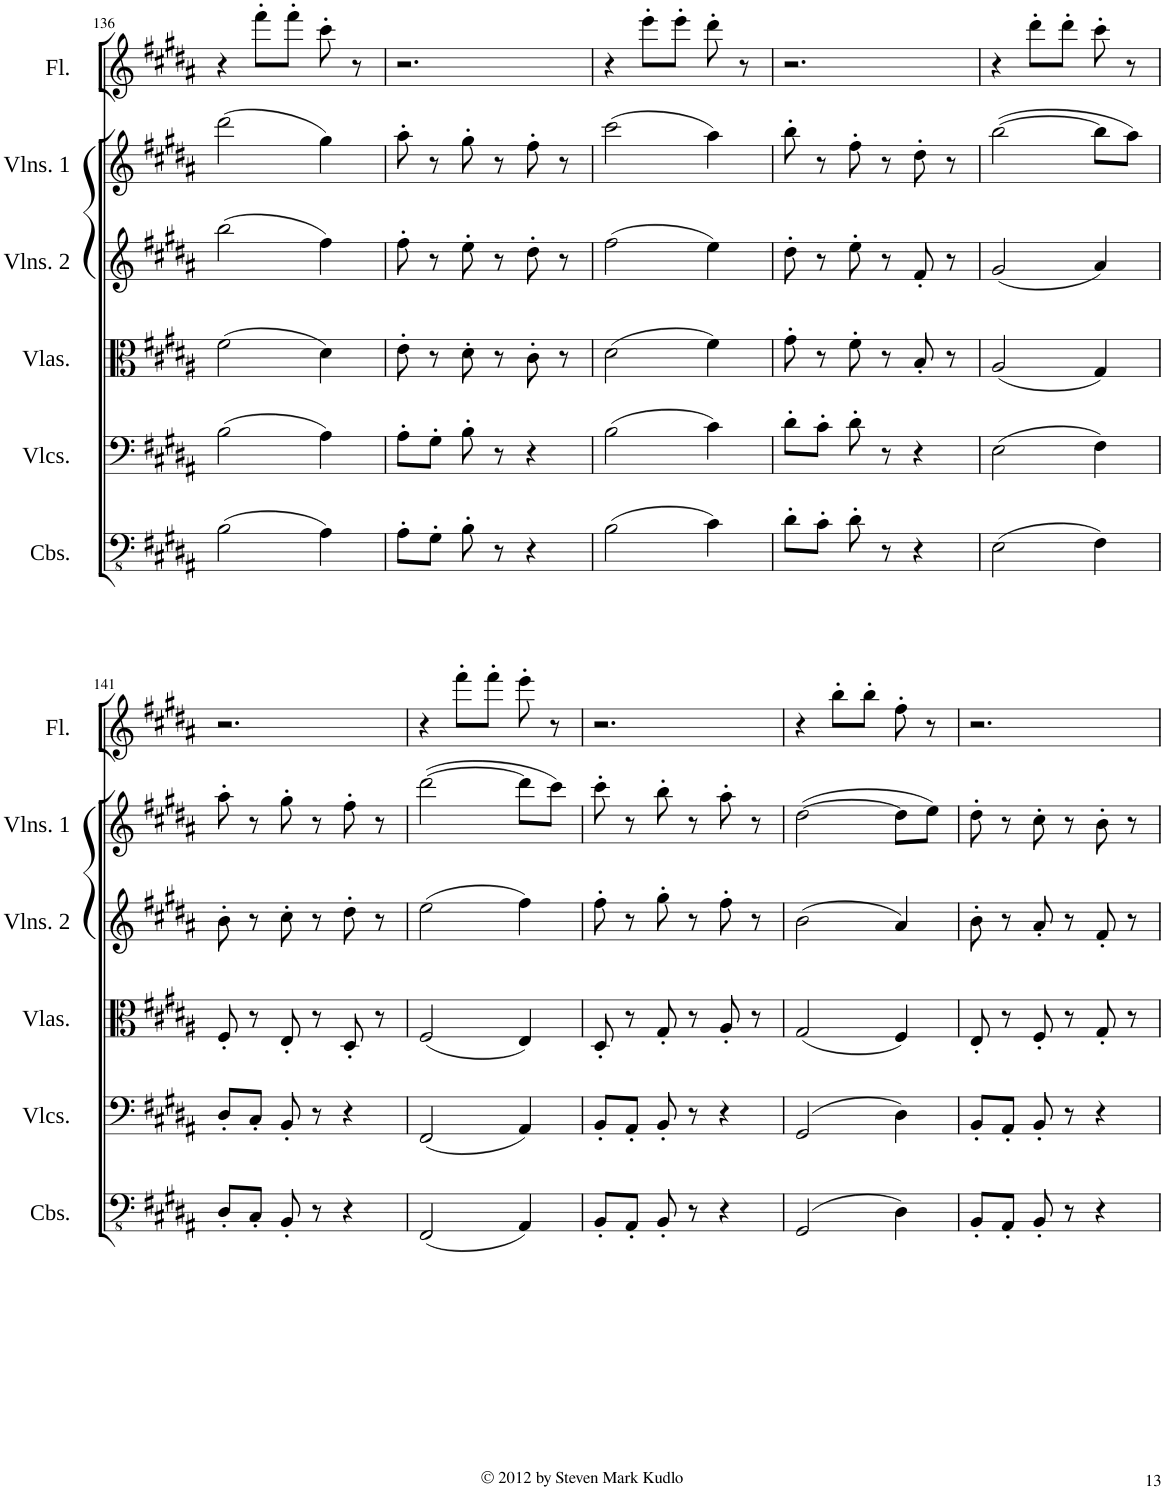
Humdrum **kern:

**kern	**kern	**kern	**kern	**kern	**kern
*part6	*part5	*part4	*part3	*part2	*part1
*staff6	*staff5	*staff4	*staff3	*staff2	*staff1
*I"Contrabasses	*I"Violoncellos	*I"Violas	*I"Violins 2	*I"Violins 1	*I"Flute
*I'Cbs.	*I'Vlcs.	*I'Vlas.	*I'Vlns. 2	*I'Vlns. 1	*I'Fl.
!!LO:PB:g=z
*clefFv4	*clefF4	*clefC3	*clefG2	*clefG2	*clefG2
*k[f#c#g#d#a#]	*k[f#c#g#d#a#]	*k[f#c#g#d#a#]	*k[f#c#g#d#a#]	*k[f#c#g#d#a#]	*k[f#c#g#d#a#]
*M3/4	*M3/4	*M3/4	*M3/4	*M3/4	*M3/4
=136	=136	=136	=136	=136	=136
(2BB\	(2B\	(2f#\	(2bb\	(2ddd#\	4r
.	.	.	.	.	8fff#'\L
.	.	.	.	.	8fff#'\J
4AA#\)	4A#\)	4d#\)	4ff#\)	4gg#\)	8ccc#'\
.	.	.	.	.	8r
=137	=137	=137	=137	=137	=137
8AA#'\L	8A#'\L	8e'\	8ff#'\	8aa#'\	2.r
8GG#'\J	8G#'\J	8r	8r	8r	.
8BB'\	8B'\	8d#'\	8ee'\	8gg#'\	.
8r	8r	8r	8r	8r	.
4r	4r	8c#'\	8dd#'\	8ff#'\	.
.	.	8r	8r	8r	.
=138	=138	=138	=138	=138	=138
(2BB\	(2B\	(2d#\	(2ff#\	(2ccc#\	4r
.	.	.	.	.	8eee'\L
.	.	.	.	.	8eee'\J
4C#\)	4c#\)	4f#\)	4ee\)	4aa#\)	8ddd#'\
.	.	.	.	.	8r
=139	=139	=139	=139	=139	=139
8D#'\L	8d#'\L	8g#'\	8dd#'\	8bb'\	2.r
8C#'\J	8c#'\J	8r	8r	8r	.
8D#'\	8d#'\	8f#'\	8ee'\	8ff#'\	.
8r	8r	8r	8r	8r	.
4r	4r	8B'/	8f#'/	8dd#'\	.
.	.	8r	8r	8r	.
=140	=140	=140	=140	=140	=140
(2EE\	(2E\	(2A#/	(2g#/	([2bb\	4r
.	.	.	.	.	8ddd#'\L
.	.	.	.	.	8ddd#'\J
4FF#\)	4F#\)	4G#/)	4a#/)	8bb\L]	8ccc#'\
.	.	.	.	8aa#\J)	8r
!!LO:LB:g=z
=141	=141	=141	=141	=141	=141
8DD#'/L	8D#'/L	8F#'/	8b'\	8aa#'\	2.r
8CC#'/J	8C#'/J	8r	8r	8r	.
8BBB'/	8BB'/	8E'/	8cc#'\	8gg#'\	.
8r	8r	8r	8r	8r	.
4r	4r	8D#'/	8dd#'\	8ff#'\	.
.	.	8r	8r	8r	.
=142	=142	=142	=142	=142	=142
(2FFF#/	(2FF#/	(2F#/	(2ee\	([2ddd#\	4r
.	.	.	.	.	8fff#'\L
.	.	.	.	.	8fff#'\J
4AAA#/)	4AA#/)	4E/)	4ff#\)	8ddd#\L]	8eee'\
.	.	.	.	8ccc#\J)	8r
=143	=143	=143	=143	=143	=143
8BBB'/L	8BB'/L	8D#'/	8ff#'\	8ccc#'\	2.r
8AAA#'/J	8AA#'/J	8r	8r	8r	.
8BBB'/	8BB'/	8G#'/	8gg#'\	8bb'\	.
8r	8r	8r	8r	8r	.
4r	4r	8A#'/	8ff#'\	8aa#'\	.
.	.	8r	8r	8r	.
=144	=144	=144	=144	=144	=144
(2GGG#/	(2GG#/	(2G#/	(2b\	([2dd#\	4r
.	.	.	.	.	8bb'\L
.	.	.	.	.	8bb'\J
4DD#\)	4D#\)	4F#/)	4a#/)	8dd#\L]	8ff#'\
.	.	.	.	8ee\J)	8r
=145	=145	=145	=145	=145	=145
8BBB'/L	8BB'/L	8E'/	8b'\	8dd#'\	2.r
8AAA#'/J	8AA#'/J	8r	8r	8r	.
8BBB'/	8BB'/	8F#'/	8a#'/	8cc#'\	.
8r	8r	8r	8r	8r	.
4r	4r	8G#'/	8f#'/	8b'\	.
.	.	8r	8r	8r	.
=	=	=	=	=	=
*-	*-	*-	*-	*-	*-
